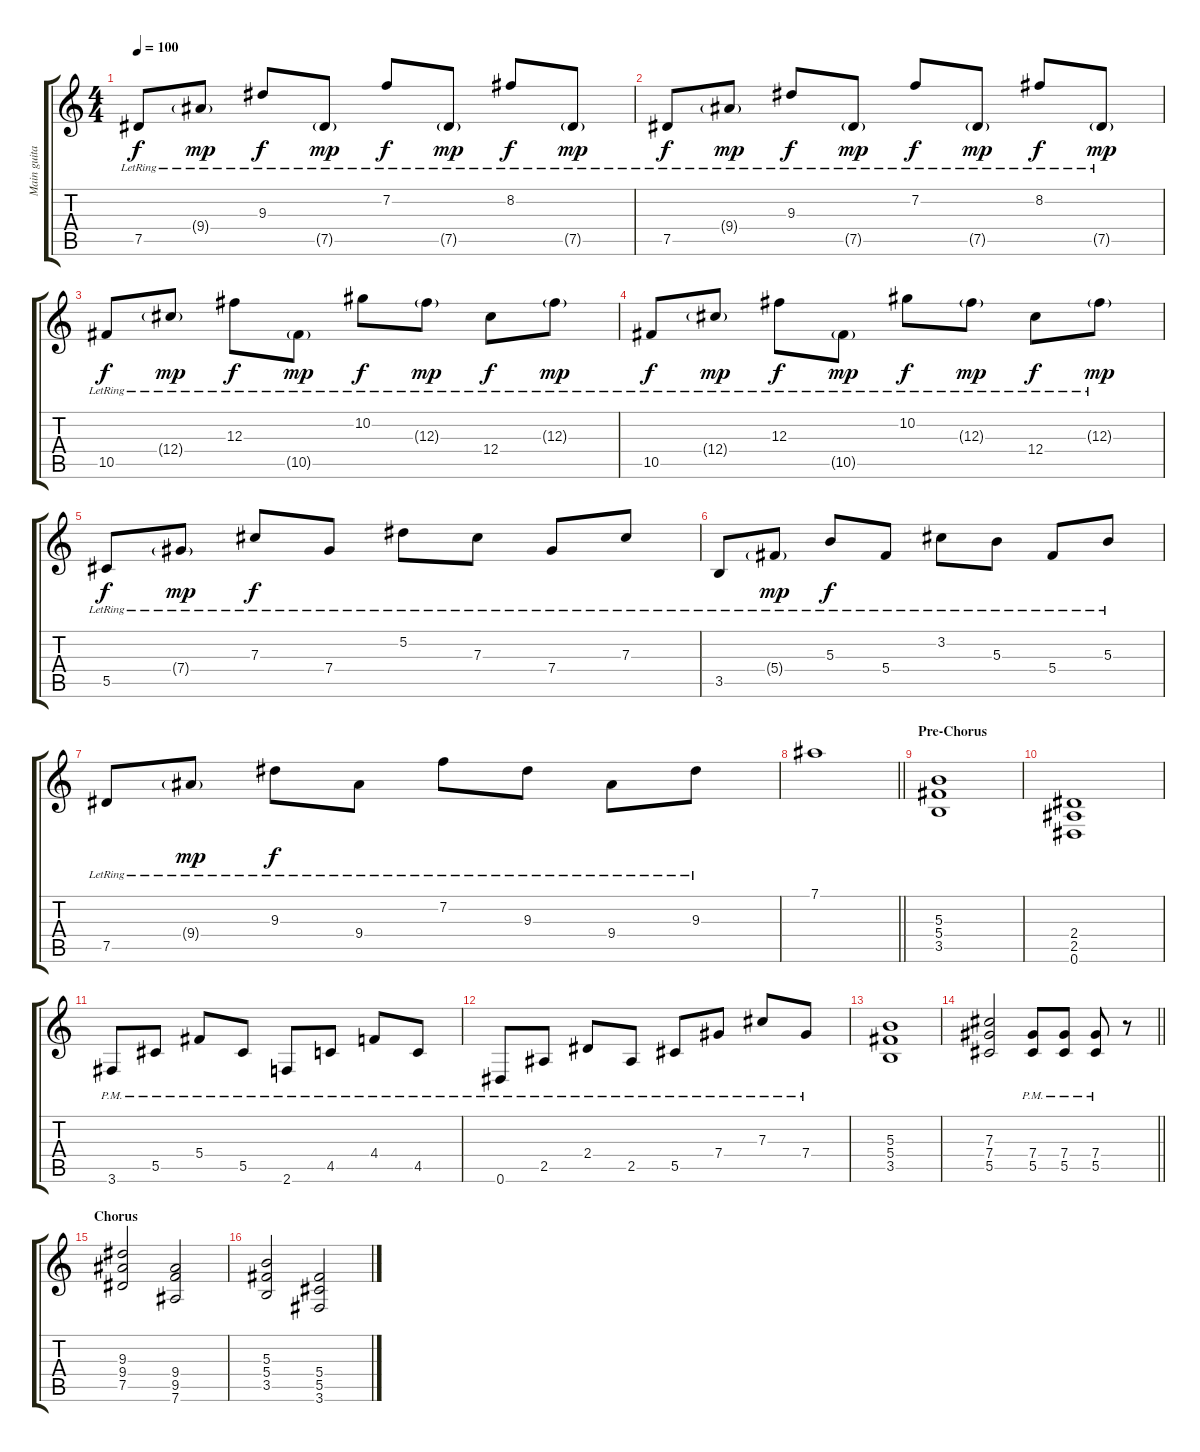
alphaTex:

\track ("Main guitar - Martin Sweet" "Main guita") {instrument electricguitarclean}
\staff {score tabs}
\tuning (Eb4 Bb3 Gb3 Db3 Ab2 Eb2) {hide}
\ts (4 4)
\tempo 100
\clef g2
\ks c
7.5{lr}.8{dy f} 9.4{g lr}.8{dy mp} 9.3{lr}.8{dy f} 7.5{g lr}.8{dy mp} 7.2{lr}.8{dy f} 7.5{g lr}.8{dy mp} 8.2{lr}.8{dy f} 7.5{g lr}.8{dy mp} |
7.5{lr}.8{dy f} 9.4{g lr}.8{dy mp} 9.3{lr}.8{dy f} 7.5{g lr}.8{dy mp} 7.2{lr}.8{dy f} 7.5{g lr}.8{dy mp} 8.2{lr}.8{dy f} 7.5{g lr}.8{dy mp} |
10.5{lr}.8{dy f} 12.4{g lr}.8{dy mp} 12.3{lr}.8{dy f} 10.5{g lr}.8{dy mp} 10.2{lr}.8{dy f} 12.3{g lr}.8{dy mp} 12.4{lr}.8{dy f} 12.3{g lr}.8{dy mp} |
10.5{lr}.8{dy f} 12.4{g lr}.8{dy mp} 12.3{lr}.8{dy f} 10.5{g lr}.8{dy mp} 10.2{lr}.8{dy f} 12.3{g lr}.8{dy mp} 12.4{lr}.8{dy f} 12.3{g lr}.8{dy mp} |
5.5{lr}.8{dy f} 7.4{g lr}.8{dy mp} 7.3{lr}.8{dy f} 7.4{lr}.8 5.2{lr}.8 7.3{lr}.8 7.4{lr}.8 7.3{lr}.8 |
3.5{lr}.8 5.4{g lr}.8{dy mp} 5.3{lr}.8{dy f} 5.4{lr}.8 3.2{lr}.8 5.3{lr}.8 5.4{lr}.8 5.3{lr}.8 |
7.5{lr}.8 9.4{g lr}.8{dy mp} 9.3{lr}.8{dy f} 9.4{lr}.8 7.2{lr}.8 9.3{lr}.8 9.4{lr}.8 9.3{lr}.8 |
\barLineRight lightlight
7.1.1 |
\section ("" "Pre-Chorus")
(5.3 5.4 3.5).1{instrument distortionguitar} |
(2.4 2.5 0.6).1 |
3.6{pm}.8 5.5{pm}.8 5.4{pm}.8 5.5{pm}.8 2.6{pm}.8 4.5{pm}.8 4.4{pm}.8 4.5{pm}.8 |
0.6{pm}.8 2.5{pm}.8 2.4{pm}.8 2.5{pm}.8 5.5{pm}.8 7.4{pm}.8 7.3{pm}.8 7.4{pm}.8 |
(5.3 5.4 3.5).1 |
\barLineRight lightlight
(7.3 7.4 5.5).2 (7.4{pm} 5.5{pm}).8 (7.4{pm} 5.5{pm}).8 (7.4{pm} 5.5{pm}).8 r.8 |
\section ("" "Chorus")
(9.3 9.4 7.5).2 (9.4 9.5 7.6).2 |
(5.3 5.4 3.5).2 (5.4 5.5 3.6).2
